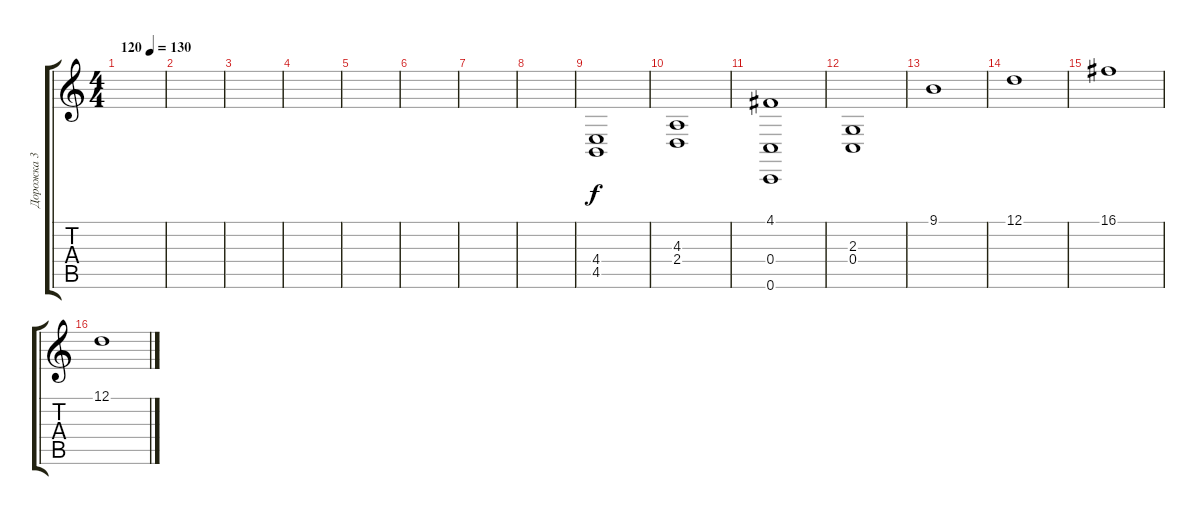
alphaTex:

\track ("Дорожка 3" "Дорожка 3") {instrument stringensemble1}
\staff {score tabs}
\tuning (D4 A3 F3 C3 G2 C2) {hide}
\ts (4 4)
\tempo (130 "120")
\clef g2
\ks c
|
|
|
|
|
|
|
|
(4.4 4.5).1 |
(4.3 2.4).1 |
(4.1 0.4 0.6).1 |
(2.3 0.4).1 |
9.1.1 |
12.1.1 |
16.1.1 |
12.1.1
